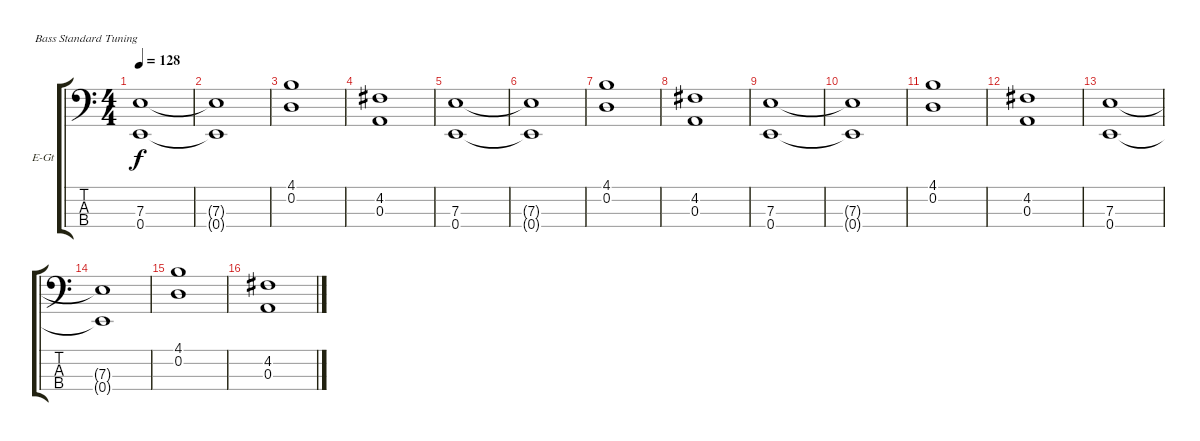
\defaultSystemsLayout 4
\bracketExtendMode groupsimilarinstruments
\firstSystemTrackNameOrientation horizontal
\otherSystemsTrackNameOrientation horizontal
\track ("Cliff Burton (Dist.Bass-2)" "E-Gt") {instrument electricbassfinger}
\staff {score tabs}
\tuning (G2 D2 A1 E1)
\ts (4 4)
\tempo 128
\clef f4
\ks c
(0.4 7.3).1{dy f} |
(0.4{t} 7.3{t}).1 |
(0.2 4.1).1 |
(0.3 4.2).1 |
(0.4 7.3).1 |
(0.4{t} 7.3{t}).1 |
(0.2 4.1).1 |
(0.3 4.2).1 |
(0.4 7.3).1 |
(0.4{t} 7.3{t}).1 |
(0.2 4.1).1 |
(0.3 4.2).1 |
(0.4 7.3).1 |
(0.4{t} 7.3{t}).1 |
(0.2 4.1).1 |
(0.3 4.2).1
